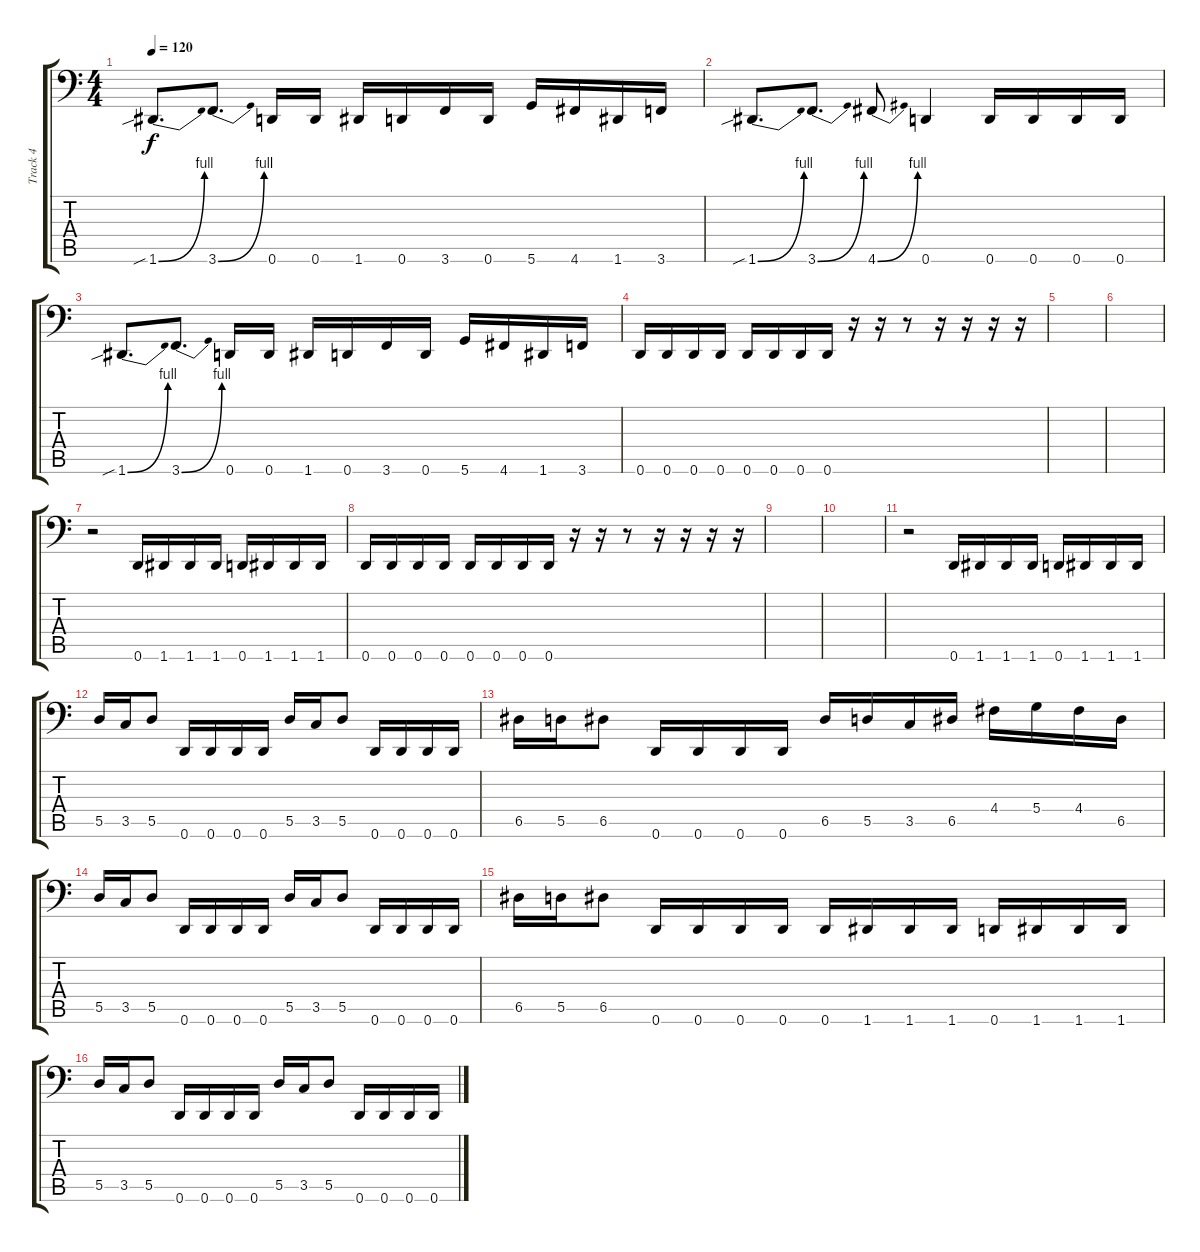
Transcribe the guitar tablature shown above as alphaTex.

\track ("Track 4" "Track 4") {instrument electricbasspick}
\staff {score tabs}
\tuning (E3 B2 G2 D2 A1 D1) {hide}
\ts (4 4)
\tempo 120
\clef f4
\ks c
1.6{be (bend 0 0 60 4) sib}.8{d dy f} 3.6{be (bend 0 0 60 4)}.8{d} 0.6.16 0.6.16 1.6.16 0.6.16 3.6.16 0.6.16 5.6.16 4.6.16 1.6.16 3.6.16 |
1.6{be (bend 0 0 60 4) sib}.8{d} 3.6{be (bend 0 0 60 4)}.8{d} 4.6{be (bend 0 0 60 4)}.8 0.6.4 0.6.16 0.6.16 0.6.16 0.6.16 |
1.6{be (bend 0 0 60 4) sib}.8{d} 3.6{be (bend 0 0 60 4)}.8{d} 0.6.16 0.6.16 1.6.16 0.6.16 3.6.16 0.6.16 5.6.16 4.6.16 1.6.16 3.6.16 |
0.6.16 0.6.16 0.6.16 0.6.16 0.6.16 0.6.16 0.6.16 0.6.16 r.16 r.16 r.8 r.16 r.16 r.16 r.16 |
|
|
r.2 0.6.16 1.6.16 1.6.16 1.6.16 0.6.16 1.6.16 1.6.16 1.6.16 |
0.6.16 0.6.16 0.6.16 0.6.16 0.6.16 0.6.16 0.6.16 0.6.16 r.16 r.16 r.8 r.16 r.16 r.16 r.16 |
|
|
r.2 0.6.16 1.6.16 1.6.16 1.6.16 0.6.16 1.6.16 1.6.16 1.6.16 |
5.5.16 3.5.16 5.5.8 0.6.16 0.6.16 0.6.16 0.6.16 5.5.16 3.5.16 5.5.8 0.6.16 0.6.16 0.6.16 0.6.16 |
6.5.16 5.5.16 6.5.8 0.6.16 0.6.16 0.6.16 0.6.16 6.5.16 5.5.16 3.5.16 6.5.16 4.4.16 5.4.16 4.4.16 6.5.16 |
5.5.16 3.5.16 5.5.8 0.6.16 0.6.16 0.6.16 0.6.16 5.5.16 3.5.16 5.5.8 0.6.16 0.6.16 0.6.16 0.6.16 |
6.5.16 5.5.16 6.5.8 0.6.16 0.6.16 0.6.16 0.6.16 0.6.16 1.6.16 1.6.16 1.6.16 0.6.16 1.6.16 1.6.16 1.6.16 |
5.5.16 3.5.16 5.5.8 0.6.16 0.6.16 0.6.16 0.6.16 5.5.16 3.5.16 5.5.8 0.6.16 0.6.16 0.6.16 0.6.16
